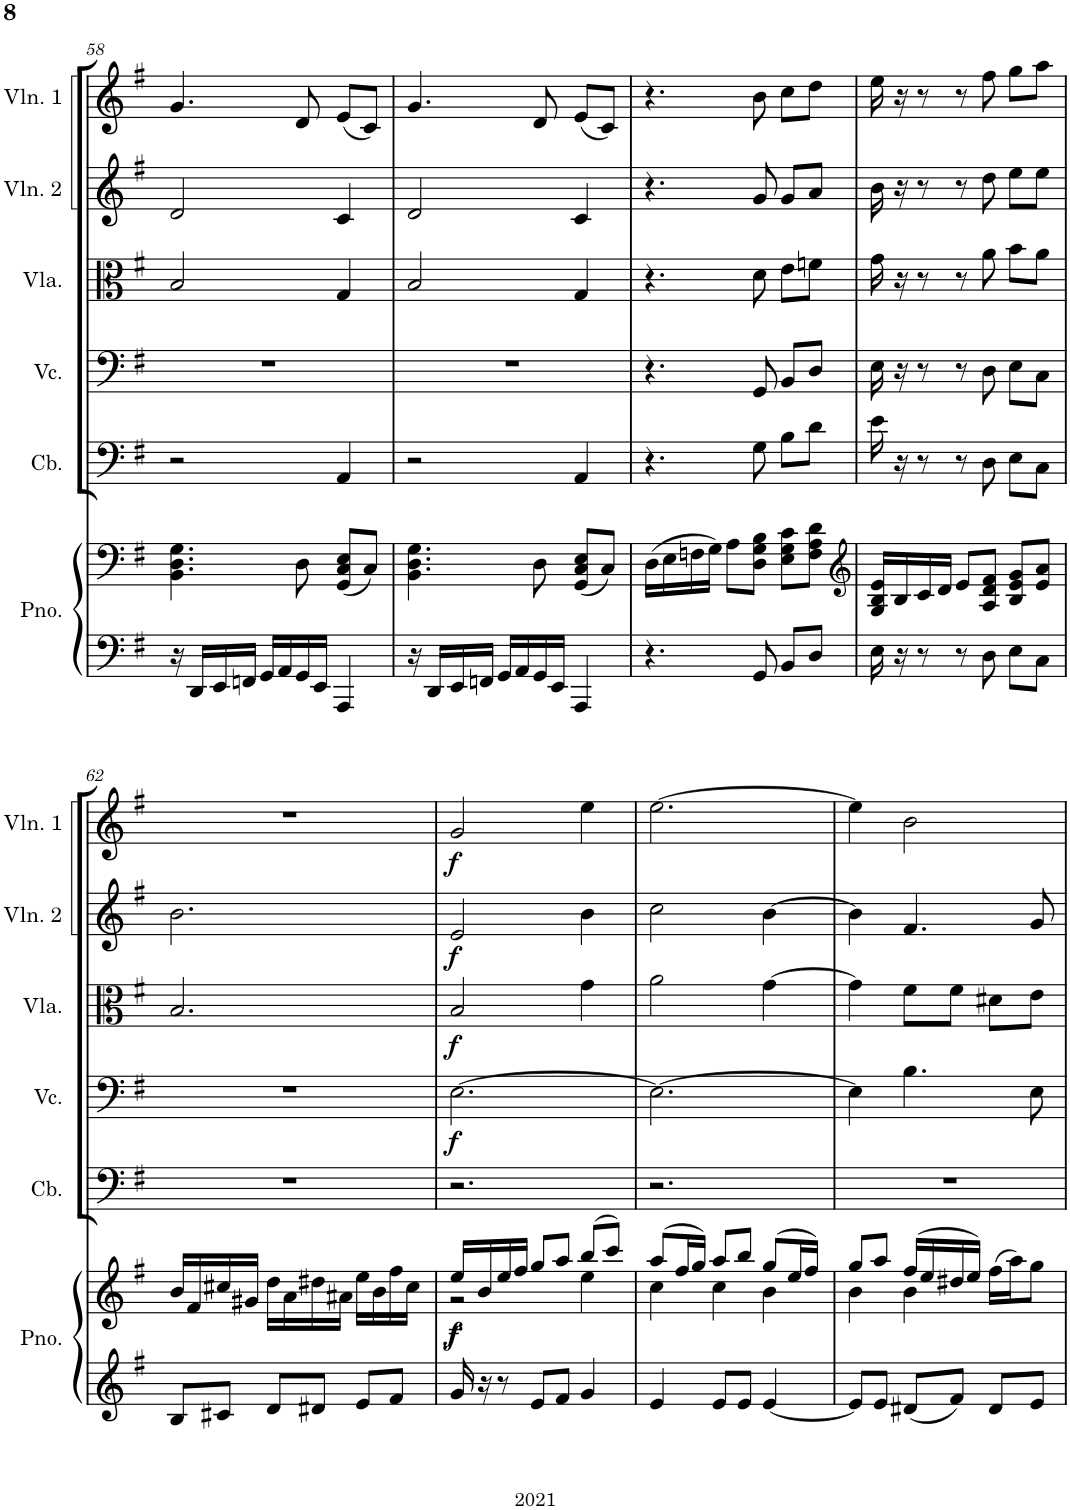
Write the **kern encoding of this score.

**kern	**kern	**dynam	**kern	**kern	**dynam	**kern	**dynam	**kern	**dynam	**kern	**dynam
*part6	*part6	*part6	*part5	*part4	*part4	*part3	*part3	*part2	*part2	*part1	*part1
*staff7	*staff6	*staff6/7	*staff5	*staff4	*staff4	*staff3	*staff3	*staff2	*staff2	*staff1	*staff1
*I"Piano	*	*	*I"Contrabass	*I"Violoncello	*	*I"Viola	*	*I"Violin 2	*	*I"Violin 1	*
*I'Pno.	*	*	*I'Cb.	*I'Vc.	*	*I'Vla.	*	*I'Vln. 2	*	*I'Vln. 1	*
!!LO:PB:g=z
*clefG2	*clefG2	*	*clefF4	*clefF4	*	*clefC3	*	*clefG2	*	*clefG2	*
*	*	*	*Trd7c12	*	*	*	*	*	*	*	*
*k[f#]	*k[f#]	*	*k[f#]	*k[f#]	*	*k[f#]	*	*k[f#]	*	*k[f#]	*
*M3/4	*M3/4	*	*M3/4	*M3/4	*	*M3/4	*	*M3/4	*	*M3/4	*
=58	=58	=58	=58	=58	=58	=58	=58	=58	=58	=58	=58
16r	4.BB\ 4.D\ 4.G\	.	2r	2.r	.	2B/	.	2d/	.	4.g/	.
16DD/LL	.	.	.	.	.	.	.	.	.	.	.
16EE/	.	.	.	.	.	.	.	.	.	.	.
16FFn/JJ	.	.	.	.	.	.	.	.	.	.	.
16GG/LL	.	.	.	.	.	.	.	.	.	.	.
16AA/	.	.	.	.	.	.	.	.	.	.	.
16GG/	8D\	.	.	.	.	.	.	.	.	8d/	.
16EE/JJ	.	.	.	.	.	.	.	.	.	.	.
4AAA/	(8GG/ 8C/ 8E/L	.	4AA/	.	.	4G/	.	4c/	.	(8e/L	.
.	8C/J)	.	.	.	.	.	.	.	.	8c/J)	.
=59	=59	=59	=59	=59	=59	=59	=59	=59	=59	=59	=59
16r	4.BB\ 4.D\ 4.G\	.	2r	2.r	.	2B/	.	2d/	.	4.g/	.
16DD/LL	.	.	.	.	.	.	.	.	.	.	.
16EE/	.	.	.	.	.	.	.	.	.	.	.
16FFn/JJ	.	.	.	.	.	.	.	.	.	.	.
16GG/LL	.	.	.	.	.	.	.	.	.	.	.
16AA/	.	.	.	.	.	.	.	.	.	.	.
16GG/	8D\	.	.	.	.	.	.	.	.	8d/	.
16EE/JJ	.	.	.	.	.	.	.	.	.	.	.
4AAA/	(8GG/ 8C/ 8E/L	.	4AA/	.	.	4G/	.	4c/	.	(8e/L	.
.	8C/J)	.	.	.	.	.	.	.	.	8c/J)	.
=60	=60	=60	=60	=60	=60	=60	=60	=60	=60	=60	=60
4.r	(16D\LL	.	4.r	4.r	.	4.r	.	4.r	.	4.r	.
.	16E\	.	.	.	.	.	.	.	.	.	.
.	16Fn\	.	.	.	.	.	.	.	.	.	.
.	16G\JJ)	.	.	.	.	.	.	.	.	.	.
.	8A\L	.	.	.	.	.	.	.	.	.	.
8GG/	8D\ 8G\ 8B\J	.	8G\	8GG/	.	8d\	.	8g/	.	8b\	.
8BB/L	8E\ 8G\ 8c\L	.	8B\L	8BB/L	.	8e\L	.	8g/L	.	8cc\L	.
8D/J	8F\ 8A\ 8d\J	.	8d\J	8D/J	.	8fn\J	.	8a/J	.	8dd\J	.
=61	=61	=61	=61	=61	=61	=61	=61	=61	=61	=61	=61
*	*clefG2	*	*	*	*	*	*	*	*	*	*
16E\	16G/ 16B/ 16e/LL	.	16e\	16E\	.	16g\	.	16b\	.	16ee\	.
16r	16B/	.	16r	16r	.	16r	.	16r	.	16r	.
8r	16c/	.	8r	8r	.	8r	.	8r	.	8r	.
.	16d/JJ	.	.	.	.	.	.	.	.	.	.
8r	8e/L	.	8r	8r	.	8r	.	8r	.	8r	.
8D\	8A/ 8d/ 8f#/J	.	8D\	8D\	.	8a\	.	8dd\	.	8ff#\	.
8E\L	8B/ 8e/ 8g/L	.	8E\L	8E\L	.	8b\L	.	8ee\L	.	8gg\L	.
8C\J	8e/ 8a/J	.	8C\J	8C\J	.	8a\J	.	8ee\J	.	8aa\J	.
!!LO:LB:g=z
=62	=62	=62	=62	=62	=62	=62	=62	=62	=62	=62	=62
8B/L	16b/LL	.	2.r	2.r	.	2.B/	.	2.b\	.	2.r	.
.	16f#/	.	.	.	.	.	.	.	.	.	.
8c#X/J	16cc#X/	.	.	.	.	.	.	.	.	.	.
.	16g#X/JJ	.	.	.	.	.	.	.	.	.	.
8d/L	16dd\LL	.	.	.	.	.	.	.	.	.	.
.	16a\	.	.	.	.	.	.	.	.	.	.
8d#X/J	16dd#X\	.	.	.	.	.	.	.	.	.	.
.	16a#X\JJ	.	.	.	.	.	.	.	.	.	.
8e/L	16ee\LL	.	.	.	.	.	.	.	.	.	.
.	16b\	.	.	.	.	.	.	.	.	.	.
8f#/J	16ff#\	.	.	.	.	.	.	.	.	.	.
.	16cc#\JJ	.	.	.	.	.	.	.	.	.	.
=63	=63	=63	=63	=63	=63	=63	=63	=63	=63	=63	=63
*	*^	*	*	*	*	*	*	*	*	*	*
!	!	!	!LO:DY:b	!	!	!	!	!	!	!	!	!
!	!	!	!LO:DY:n=1:b	!	!	!LO:DY:b	!	!LO:DY:b	!	!LO:DY:b	!	!LO:DY:b
16g/	16ee/LL	2r	f f	2.r	[2.E\	f	2B/	f	2e/	f	2g/	f
16r	16b/	.	.	.	.	.	.	.	.	.	.	.
8r	16ee/	.	.	.	.	.	.	.	.	.	.	.
.	16ff#/JJ	.	.	.	.	.	.	.	.	.	.	.
8e/L	8gg/L	.	.	.	.	.	.	.	.	.	.	.
8f#/J	8aa/J	.	.	.	.	.	.	.	.	.	.	.
4g/	(8bb/L	4ee\	.	.	.	.	4g\	.	4b\	.	4ee\	.
.	8ccc/J)	.	.	.	.	.	.	.	.	.	.	.
=64	=64	=64	=64	=64	=64	=64	=64	=64	=64	=64	=64	=64
4e/	(8aa/L	4cc\	.	2.r	2.E\_	.	2a\	.	2cc\	.	[2.ee\	.
.	16ff#/L	.	.	.	.	.	.	.	.	.	.	.
.	16gg/JJ)	.	.	.	.	.	.	.	.	.	.	.
8e/L	8aa/L	4cc\	.	.	.	.	.	.	.	.	.	.
8e/J	8bb/J	.	.	.	.	.	.	.	.	.	.	.
[4e/	(8gg/L	4b\	.	.	.	.	[4g\	.	[4b\	.	.	.
.	16ee/L	.	.	.	.	.	.	.	.	.	.	.
.	16ff#/JJ)	.	.	.	.	.	.	.	.	.	.	.
=65	=65	=65	=65	=65	=65	=65	=65	=65	=65	=65	=65	=65
8e/L]	8gg/L	4b\	.	2.r	4E\]	.	4g\]	.	4b\]	.	4ee\]	.
8e/J	8aa/J	.	.	.	.	.	.	.	.	.	.	.
8d#X/L	(16ff#/LL	4b\	.	.	4.B\	.	8f#\L	.	4.f#/	.	2b\	.
.	16ee/	.	.	.	.	.	.	.	.	.	.	.
8f#/J	16dd#X/	.	.	.	.	.	8f#\J	.	.	.	.	.
.	16ee/JJ)	.	.	.	.	.	.	.	.	.	.	.
8d#/L	(16ff#\LL	4ryy	.	.	.	.	8d#X\L	.	.	.	.	.
.	16aa\J)	.	.	.	.	.	.	.	.	.	.	.
8e/J	8gg\J	.	.	.	8E\	.	8e\J	.	8g/	.	.	.
*	*v	*v	*	*	*	*	*	*	*	*	*	*
=	=	=	=	=	=	=	=	=	=	=	=
*-	*-	*-	*-	*-	*-	*-	*-	*-	*-	*-	*-
